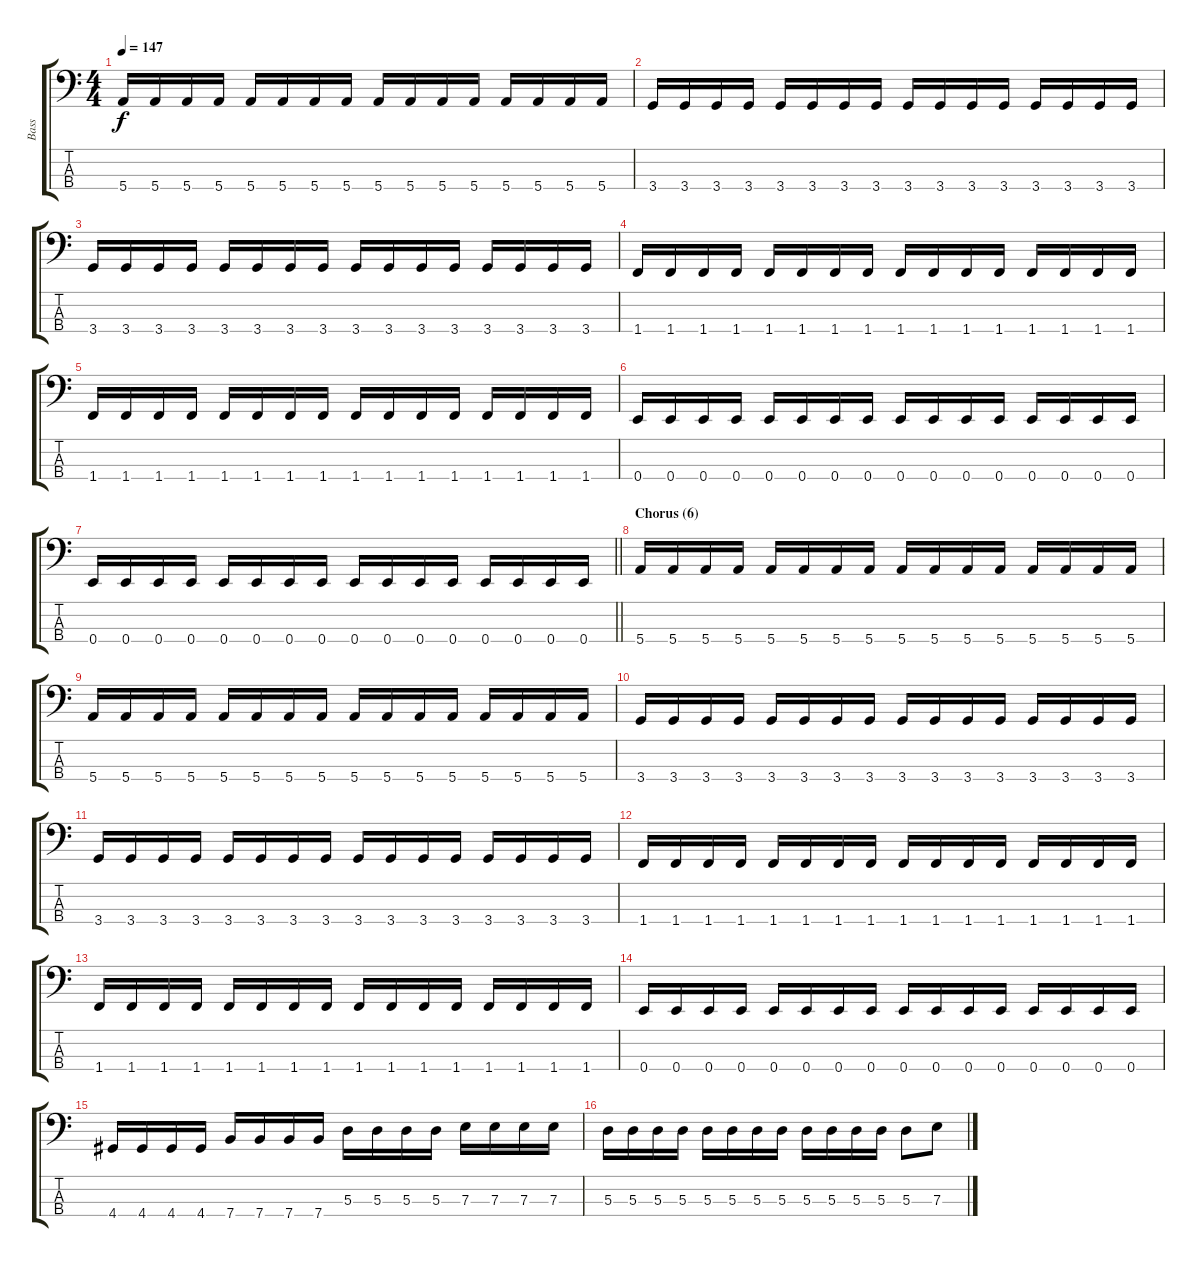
\track ("Bass" "Bass") {instrument electricbassfinger}
\staff {score tabs}
\tuning (G2 D2 A1 E1) {hide}
\ts (4 4)
\tempo 147
\clef f4
\ks aminor
5.4.16{dy f} 5.4.16 5.4.16 5.4.16 5.4.16 5.4.16 5.4.16 5.4.16 5.4.16 5.4.16 5.4.16 5.4.16 5.4.16 5.4.16 5.4.16 5.4.16 |
3.4.16 3.4.16 3.4.16 3.4.16 3.4.16 3.4.16 3.4.16 3.4.16 3.4.16 3.4.16 3.4.16 3.4.16 3.4.16 3.4.16 3.4.16 3.4.16 |
3.4.16 3.4.16 3.4.16 3.4.16 3.4.16 3.4.16 3.4.16 3.4.16 3.4.16 3.4.16 3.4.16 3.4.16 3.4.16 3.4.16 3.4.16 3.4.16 |
1.4.16 1.4.16 1.4.16 1.4.16 1.4.16 1.4.16 1.4.16 1.4.16 1.4.16 1.4.16 1.4.16 1.4.16 1.4.16 1.4.16 1.4.16 1.4.16 |
1.4.16 1.4.16 1.4.16 1.4.16 1.4.16 1.4.16 1.4.16 1.4.16 1.4.16 1.4.16 1.4.16 1.4.16 1.4.16 1.4.16 1.4.16 1.4.16 |
0.4.16 0.4.16 0.4.16 0.4.16 0.4.16 0.4.16 0.4.16 0.4.16 0.4.16 0.4.16 0.4.16 0.4.16 0.4.16 0.4.16 0.4.16 0.4.16 |
\barLineRight lightlight
0.4.16 0.4.16 0.4.16 0.4.16 0.4.16 0.4.16 0.4.16 0.4.16 0.4.16 0.4.16 0.4.16 0.4.16 0.4.16 0.4.16 0.4.16 0.4.16 |
\section ("" "Chorus (6)")
5.4.16 5.4.16 5.4.16 5.4.16 5.4.16 5.4.16 5.4.16 5.4.16 5.4.16 5.4.16 5.4.16 5.4.16 5.4.16 5.4.16 5.4.16 5.4.16 |
5.4.16 5.4.16 5.4.16 5.4.16 5.4.16 5.4.16 5.4.16 5.4.16 5.4.16 5.4.16 5.4.16 5.4.16 5.4.16 5.4.16 5.4.16 5.4.16 |
3.4.16 3.4.16 3.4.16 3.4.16 3.4.16 3.4.16 3.4.16 3.4.16 3.4.16 3.4.16 3.4.16 3.4.16 3.4.16 3.4.16 3.4.16 3.4.16 |
3.4.16 3.4.16 3.4.16 3.4.16 3.4.16 3.4.16 3.4.16 3.4.16 3.4.16 3.4.16 3.4.16 3.4.16 3.4.16 3.4.16 3.4.16 3.4.16 |
1.4.16 1.4.16 1.4.16 1.4.16 1.4.16 1.4.16 1.4.16 1.4.16 1.4.16 1.4.16 1.4.16 1.4.16 1.4.16 1.4.16 1.4.16 1.4.16 |
1.4.16 1.4.16 1.4.16 1.4.16 1.4.16 1.4.16 1.4.16 1.4.16 1.4.16 1.4.16 1.4.16 1.4.16 1.4.16 1.4.16 1.4.16 1.4.16 |
0.4.16 0.4.16 0.4.16 0.4.16 0.4.16 0.4.16 0.4.16 0.4.16 0.4.16 0.4.16 0.4.16 0.4.16 0.4.16 0.4.16 0.4.16 0.4.16 |
4.4.16 4.4.16 4.4.16 4.4.16 7.4.16 7.4.16 7.4.16 7.4.16 5.3.16 5.3.16 5.3.16 5.3.16 7.3.16 7.3.16 7.3.16 7.3.16 |
5.3.16 5.3.16 5.3.16 5.3.16 5.3.16 5.3.16 5.3.16 5.3.16 5.3.16 5.3.16 5.3.16 5.3.16 5.3.8 7.3.8
